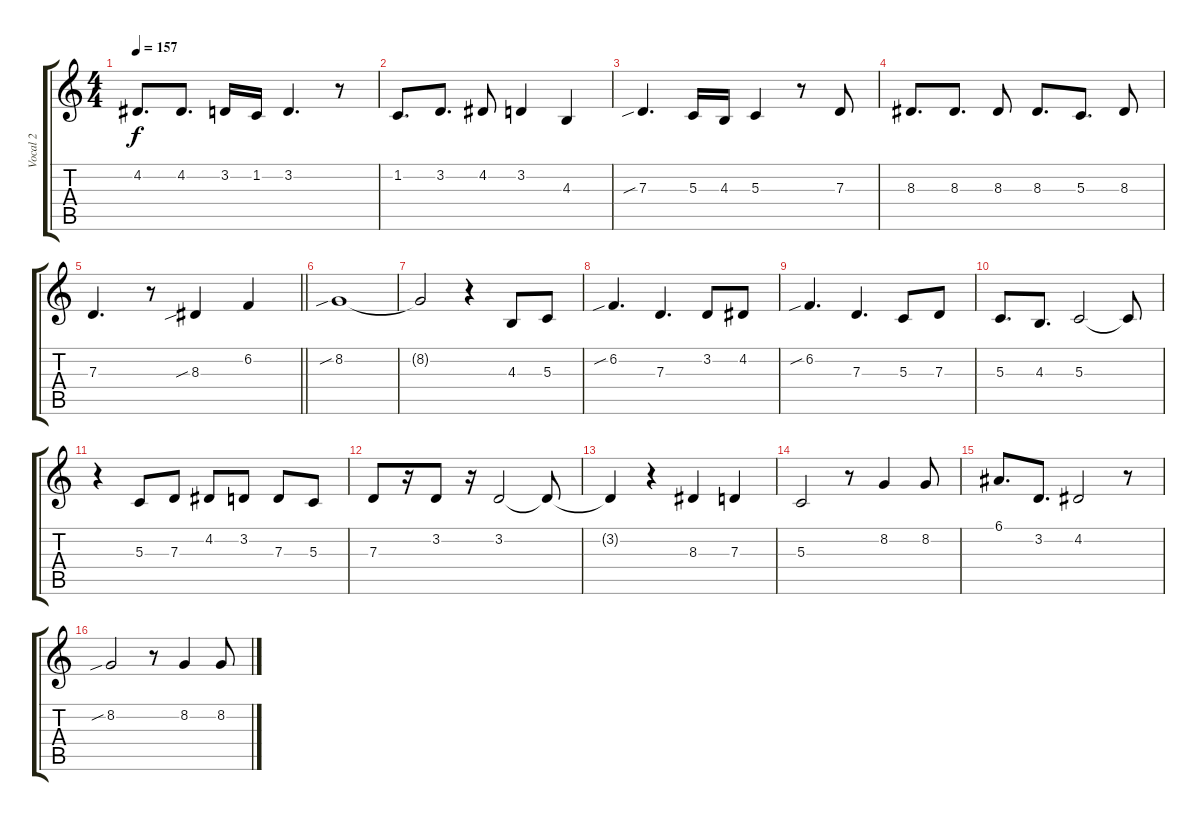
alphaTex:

\track ("Vocal 2" "Vocal 2") {instrument clarinet}
\staff {score tabs}
\tuning (E4 B3 G3 D3 A2 E2) {hide}
\ts (4 4)
\tempo 157
\clef g2
\ks c
4.2.8{d dy f} 4.2.8{d} 3.2.16 1.2.16 3.2.4{d} r.8 |
1.2.8{d} 3.2.8{d} 4.2.8 3.2.4 4.3.4 |
7.3{sib}.4{d} 5.3.16 4.3.16 5.3.4 r.8 7.3.8 |
8.3.8{d} 8.3.8{d} 8.3.8 8.3.8{d} 5.3.8{d} 8.3.8 |
\barLineRight lightlight
7.3.4{d} r.8 8.3{sib}.4 6.2.4 |
8.2{sib}.1 |
8.2{t}.2 r.4 4.3.8 5.3.8 |
6.2{sib}.4{d} 7.3.4{d} 3.2.8 4.2.8 |
6.2{sib}.4{d} 7.3.4{d} 5.3.8 7.3.8 |
5.3.8{d} 4.3.8{d} 5.3.2 5.3{t}.8 |
r.4 5.3.8 7.3.8 4.2.8 3.2.8 7.3.8 5.3.8 |
7.3.8 r.16 3.2.8 r.16 3.2.2 3.2{t}.8 |
3.2{t}.4 r.4 8.3.4 7.3.4 |
5.3.2 r.8 8.2.4 8.2.8 |
6.1.8{d} 3.2.8{d} 4.2.2 r.8 |
8.2{sib}.2 r.8 8.2.4 8.2.8
